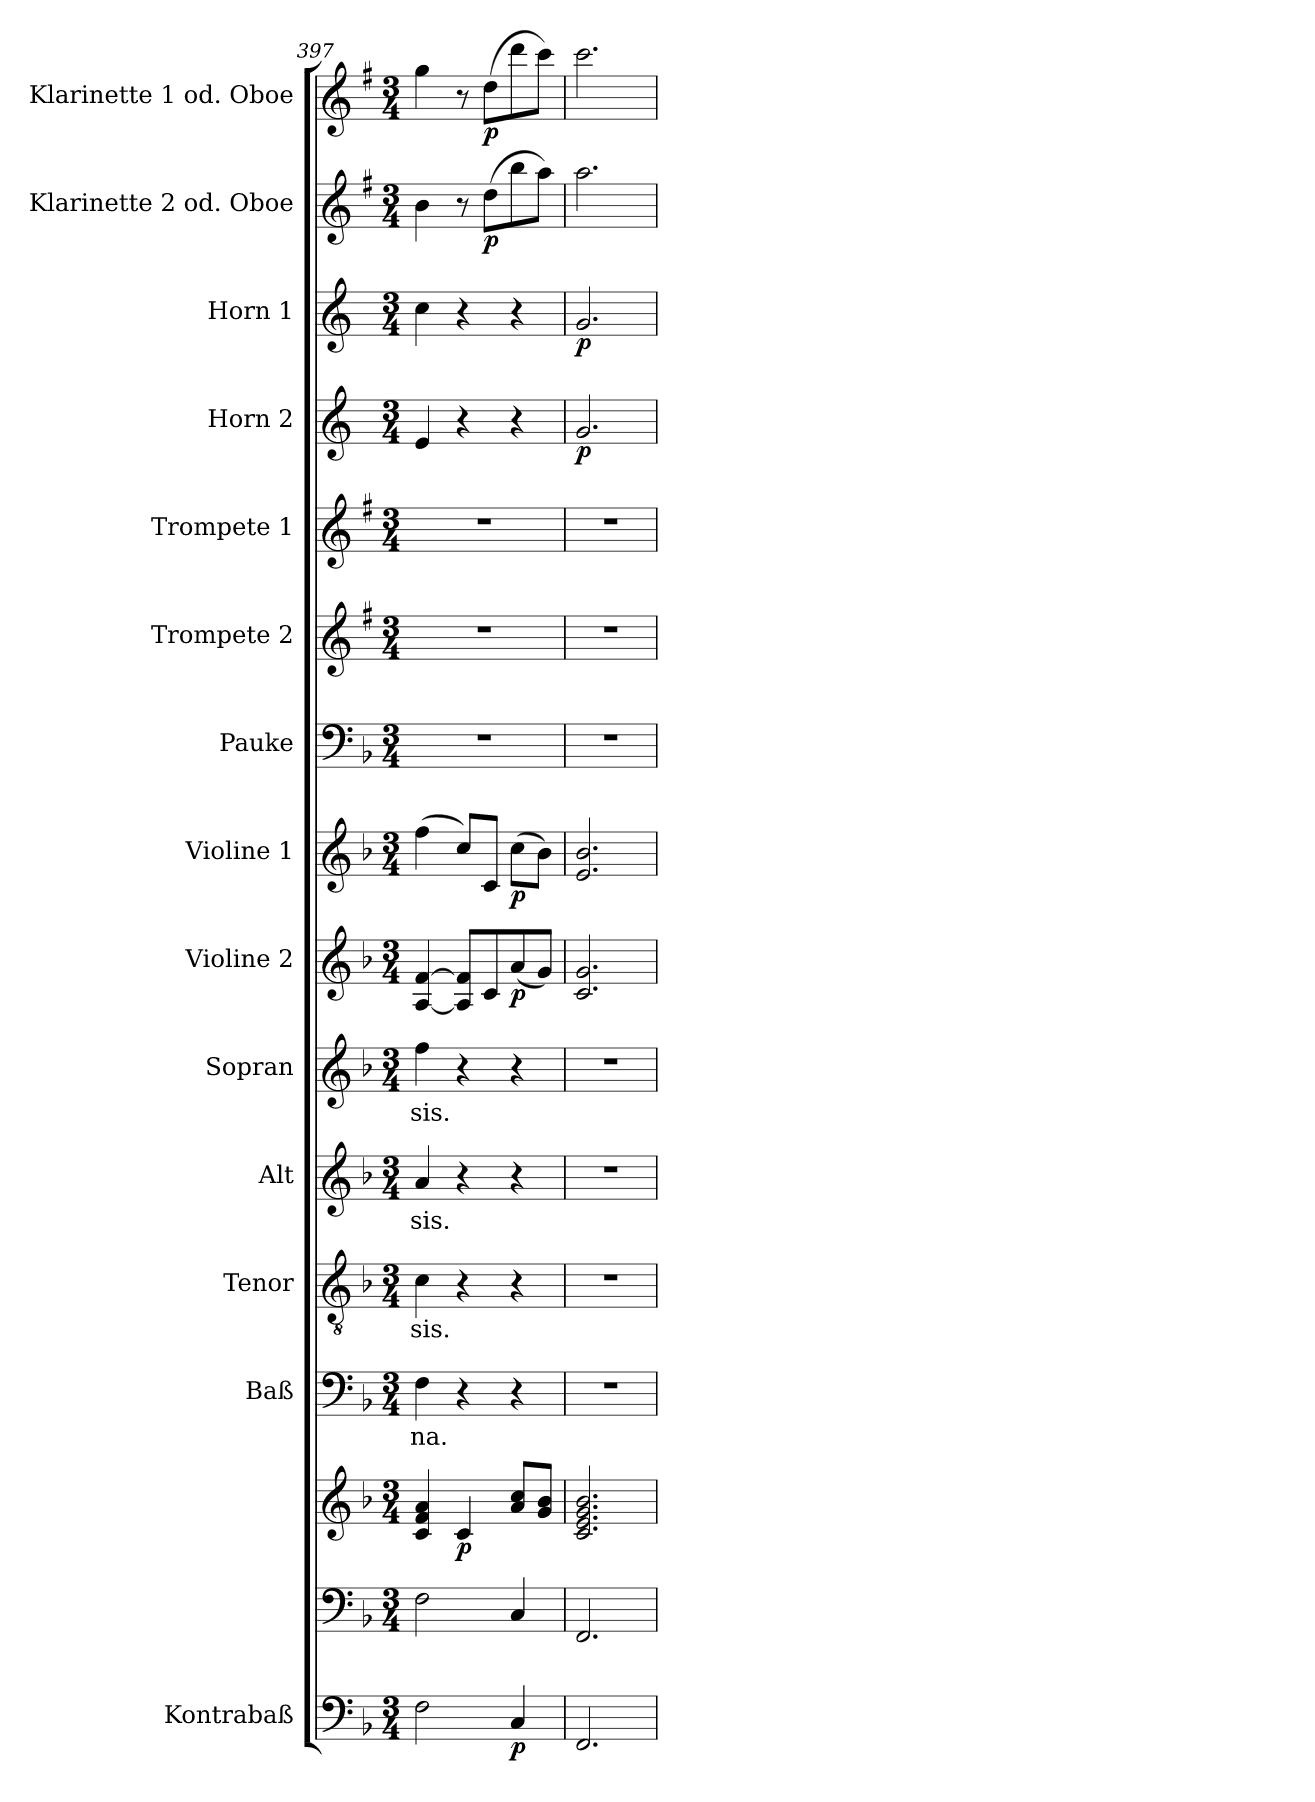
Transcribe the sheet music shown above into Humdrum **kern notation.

**kern	**dynam	**kern	**kern	**dynam	**kern	**text	**kern	**text	**kern	**text	**kern	**text	**kern	**dynam	**kern	**dynam	**kern	**kern	**kern	**kern	**dynam	**kern	**dynam	**kern	**dynam	**kern	**dynam
*part15	*part15	*part14	*part14	*part14	*part13	*part13	*part12	*part12	*part11	*part11	*part10	*part10	*part9	*part9	*part8	*part8	*part7	*part6	*part5	*part4	*part4	*part3	*part3	*part2	*part2	*part1	*part1
*staff16	*staff16	*staff15	*staff14	*staff14/15	*staff13	*staff13	*staff12	*staff12	*staff11	*staff11	*staff10	*staff10	*staff9	*staff9	*staff8	*staff8	*staff7	*staff6	*staff5	*staff4	*staff4	*staff3	*staff3	*staff2	*staff2	*staff1	*staff1
*I"Kontrabaß	*	*	*	*	*I"Baß	*	*I"Tenor	*	*I"Alt	*	*I"Sopran	*	*I"Violine 2	*	*I"Violine 1	*	*I"Pauke	*I"Trompete 2	*I"Trompete 1	*I"Horn 2	*	*I"Horn 1	*	*I"Klarinette 2 od. Oboe	*	*I"Klarinette 1 od. Oboe	*
*	*	*	*	*	*	*	*	*	*	*	*	*	*	*	*	*	*	*I'Tpt	*I'Tpt	*I'Hn	*	*I'Hn	*	*	*	*	*
*clefF4	*	*clefF4	*clefG2	*	*clefF4	*	*clefGv2	*	*clefG2	*	*clefG2	*	*clefG2	*	*clefG2	*	*clefF4	*clefG2	*clefG2	*clefG2	*	*clefG2	*	*clefG2	*	*clefG2	*
*ITrd7c12	*	*	*	*	*	*	*	*	*	*	*	*	*	*	*	*	*	*ITrd1c2	*ITrd1c2	*ITrd4c7	*	*ITrd4c7	*	*ITrd1c2	*	*ITrd1c2	*
*k[b-]	*	*k[b-]	*k[b-]	*	*k[b-]	*	*k[b-]	*	*k[b-]	*	*k[b-]	*	*k[b-]	*	*k[b-]	*	*k[b-]	*k[b-]	*k[b-]	*k[b-]	*	*k[b-]	*	*k[b-]	*	*k[b-]	*
*F:	*	*F:	*F:	*	*F:	*	*F:	*	*F:	*	*F:	*	*F:	*	*F:	*	*F:	*F:	*F:	*F:	*	*F:	*	*F:	*	*F:	*
*M3/4	*	*M3/4	*M3/4	*	*M3/4	*	*M3/4	*	*M3/4	*	*M3/4	*	*M3/4	*	*M3/4	*	*M3/4	*M3/4	*M3/4	*M3/4	*	*M3/4	*	*M3/4	*	*M3/4	*
=397	=397	=397	=397	=397	=397	=397	=397	=397	=397	=397	=397	=397	=397	=397	=397	=397	=397	=397	=397	=397	=397	=397	=397	=397	=397	=397	=397
!	!	!	!	!	!	!LO:LY:b	!	!LO:LY:b	!	!LO:LY:b	!	!LO:LY:b	!	!	!	!	!	!	!	!	!	!	!	!	!	!	!
2FF\	.	2F\	4c/ 4f/ 4a/	.	4F\	-na.	4c\	-sis.	4a/	-sis.	4ff\	-sis.	[4A/ [4f/	.	(>4ff\	.	2.r	2.r	2.r	4A/	.	4f\	.	4a\	.	4ff\	.
!	!	!	!	!LO:DY:b	!	!	!	!	!	!	!	!	!	!	!	!	!	!	!	!	!	!	!	!	!	!	!
.	.	.	4c/	p	4r	.	4r	.	4r	.	4r	.	8A/] 8f/]L	.	8cc/L)	.	.	.	.	4r	.	4r	.	8r	.	8r	.
!	!	!	!	!	!	!	!	!	!	!	!	!	!	!	!	!	!	!	!	!	!	!	!	!	!LO:DY:b	!	!LO:DY:b
.	.	.	.	.	.	.	.	.	.	.	.	.	8c/	.	8c/J	.	.	.	.	.	.	.	.	(>8cc\L	p	(>8cc\L	p
!	!LO:DY:b	!	!	!	!	!	!	!	!	!	!	!	!	!LO:DY:b	!	!LO:DY:b	!	!	!	!	!	!	!	!	!	!	!
4CC/	p	4C/	8a/ 8cc/L	.	4r	.	4r	.	4r	.	4r	.	(<8a/	p	(>8cc\L	p	.	.	.	4r	.	4r	.	8aa\	.	8ccc\	.
.	.	.	8g/ 8b-/J	.	.	.	.	.	.	.	.	.	8g/J)	.	8b-\J)	.	.	.	.	.	.	.	.	8gg\J)	.	8bb-\J)	.
=398	=398	=398	=398	=398	=398	=398	=398	=398	=398	=398	=398	=398	=398	=398	=398	=398	=398	=398	=398	=398	=398	=398	=398	=398	=398	=398	=398
!	!	!	!	!	!	!	!	!	!	!	!	!	!	!	!	!	!	!	!	!	!LO:DY:b	!	!LO:DY:b	!	!	!	!
2.FFF/	.	2.FF/	2.c/ 2.e/ 2.g/ 2.b-/	.	2.r	.	2.r	.	2.r	.	2.r	.	2.c/ 2.g/	.	2.e/ 2.b-/	.	2.r	2.r	2.r	2.c/	p	2.c/	p	2.gg\	.	2.bb-\	.
=	=	=	=	=	=	=	=	=	=	=	=	=	=	=	=	=	=	=	=	=	=	=	=	=	=	=	=
*-	*-	*-	*-	*-	*-	*-	*-	*-	*-	*-	*-	*-	*-	*-	*-	*-	*-	*-	*-	*-	*-	*-	*-	*-	*-	*-	*-
